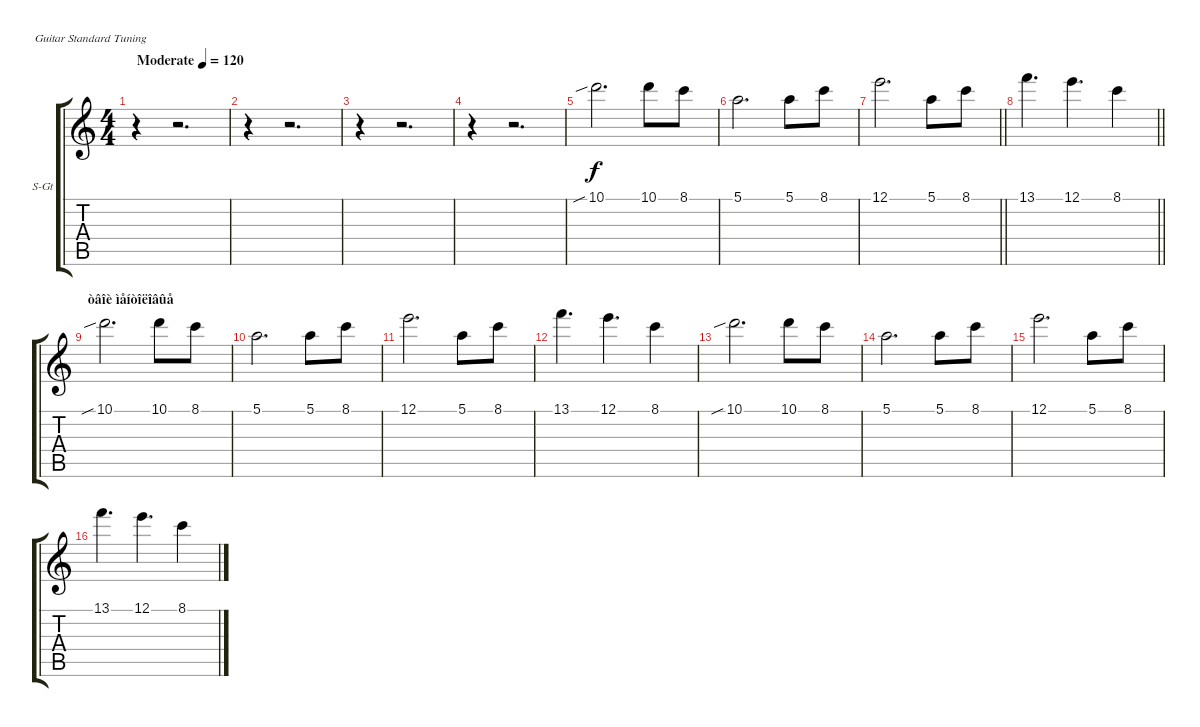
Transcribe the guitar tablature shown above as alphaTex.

\bracketExtendMode groupsimilarinstruments
\firstSystemTrackNameOrientation horizontal
\otherSystemsTrackNameOrientation horizontal
\track ("Äîðîæêà 3" "S-Gt") {instrument acousticguitarsteel}
\staff {score tabs}
\tuning (E4 B3 G3 D3 A2 E2)
\ts (4 4)
\beaming (8 2 2 2 2)
\tempo (120 "Moderate")
\clef g2
\scale
0.235679
\ks c
r.4{dy f instrument acousticguitarsteel} r.2{d} |
\scale
0.145663 r.4 r.2{d} |
\scale
0.145663 r.4 r.2{d} |
\scale
0.139464 r.4 r.2{d} |
\scale
0.169842 10.1{sib}.2{d} 10.1.8 8.1.8 |
\scale
0.163666 5.1.2{d} 5.1.8 8.1.8 |
\barLineRight lightlight
12.1.2{d} 5.1.8 8.1.8 |
\section ("" "")
\barLineRight lightlight
13.1.4{d} 12.1.4{d} 8.1.4 |
\section ("" "òâîè ìåíòîëîâûå")
10.1{sib}.2{d} 10.1.8 8.1.8 |
5.1.2{d} 5.1.8 8.1.8 |
12.1.2{d} 5.1.8 8.1.8 |
13.1.4{d} 12.1.4{d} 8.1.4 |
10.1{sib}.2{d} 10.1.8 8.1.8 |
5.1.2{d} 5.1.8 8.1.8 |
12.1.2{d} 5.1.8 8.1.8 |
13.1.4{d} 12.1.4{d} 8.1.4
